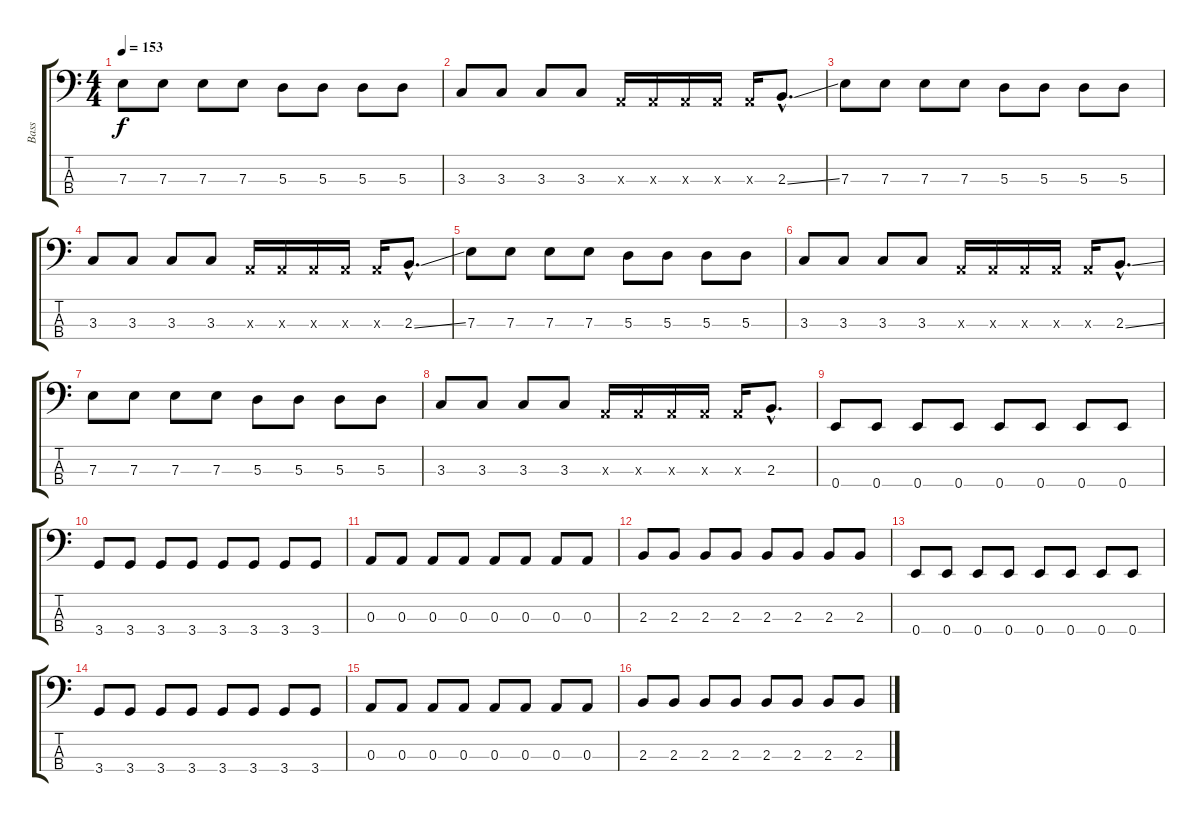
\track ("Bass" "Bass") {instrument electricbasspick}
\staff {score tabs}
\tuning (G2 D2 A1 E1) {hide}
\ts (4 4)
\tempo 153
\clef f4
\ks c
7.3.8{dy f} 7.3.8 7.3.8 7.3.8 5.3.8 5.3.8 5.3.8 5.3.8 |
3.3.8 3.3.8 3.3.8 3.3.8 0.3{x}.16 0.3{x}.16 0.3{x}.16 0.3{x}.16 0.3{x}.16 2.3{ss hac}.8{d} |
7.3.8 7.3.8 7.3.8 7.3.8 5.3.8 5.3.8 5.3.8 5.3.8 |
3.3.8 3.3.8 3.3.8 3.3.8 0.3{x}.16 0.3{x}.16 0.3{x}.16 0.3{x}.16 0.3{x}.16 2.3{ss hac}.8{d} |
7.3.8 7.3.8 7.3.8 7.3.8 5.3.8 5.3.8 5.3.8 5.3.8 |
3.3.8 3.3.8 3.3.8 3.3.8 0.3{x}.16 0.3{x}.16 0.3{x}.16 0.3{x}.16 0.3{x}.16 2.3{ss hac}.8{d} |
7.3.8 7.3.8 7.3.8 7.3.8 5.3.8 5.3.8 5.3.8 5.3.8 |
3.3.8 3.3.8 3.3.8 3.3.8 0.3{x}.16 0.3{x}.16 0.3{x}.16 0.3{x}.16 0.3{x}.16 2.3{hac}.8{d} |
0.4.8 0.4.8 0.4.8 0.4.8 0.4.8 0.4.8 0.4.8 0.4.8 |
3.4.8 3.4.8 3.4.8 3.4.8 3.4.8 3.4.8 3.4.8 3.4.8 |
0.3.8 0.3.8 0.3.8 0.3.8 0.3.8 0.3.8 0.3.8 0.3.8 |
2.3.8 2.3.8 2.3.8 2.3.8 2.3.8 2.3.8 2.3.8 2.3.8 |
0.4.8 0.4.8 0.4.8 0.4.8 0.4.8 0.4.8 0.4.8 0.4.8 |
3.4.8 3.4.8 3.4.8 3.4.8 3.4.8 3.4.8 3.4.8 3.4.8 |
0.3.8 0.3.8 0.3.8 0.3.8 0.3.8 0.3.8 0.3.8 0.3.8 |
2.3.8 2.3.8 2.3.8 2.3.8 2.3.8 2.3.8 2.3.8 2.3.8
